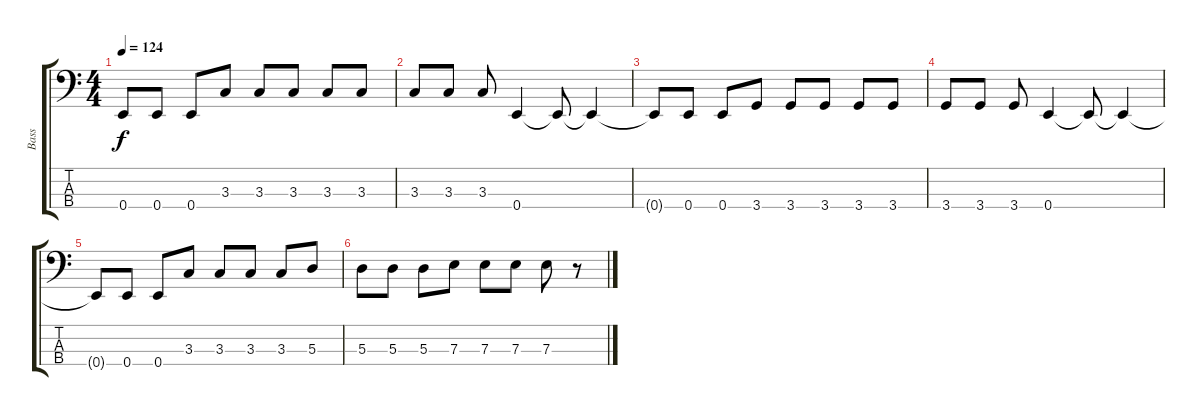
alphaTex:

\track ("Bass" "Bass") {instrument electricbasspick}
\staff {score tabs}
\tuning (G2 D2 A1 E1) {hide}
\ts (4 4)
\tempo 124
\clef f4
\ks c
0.4{t}.8{dy f} 0.4.8 0.4.8 3.3.8 3.3.8 3.3.8 3.3.8 3.3.8 |
3.3.8 3.3.8 3.3.8 0.4.4 0.4{t}.8 0.4{t}.4 |
0.4{t}.8 0.4.8 0.4.8 3.4.8 3.4.8 3.4.8 3.4.8 3.4.8 |
3.4.8 3.4.8 3.4.8 0.4.4 0.4{t}.8 0.4{t}.4 |
0.4{t}.8 0.4.8 0.4.8 3.3.8 3.3.8 3.3.8 3.3.8 5.3.8 |
5.3.8 5.3.8 5.3.8 7.3.8 7.3.8 7.3.8 7.3.8 r.8
